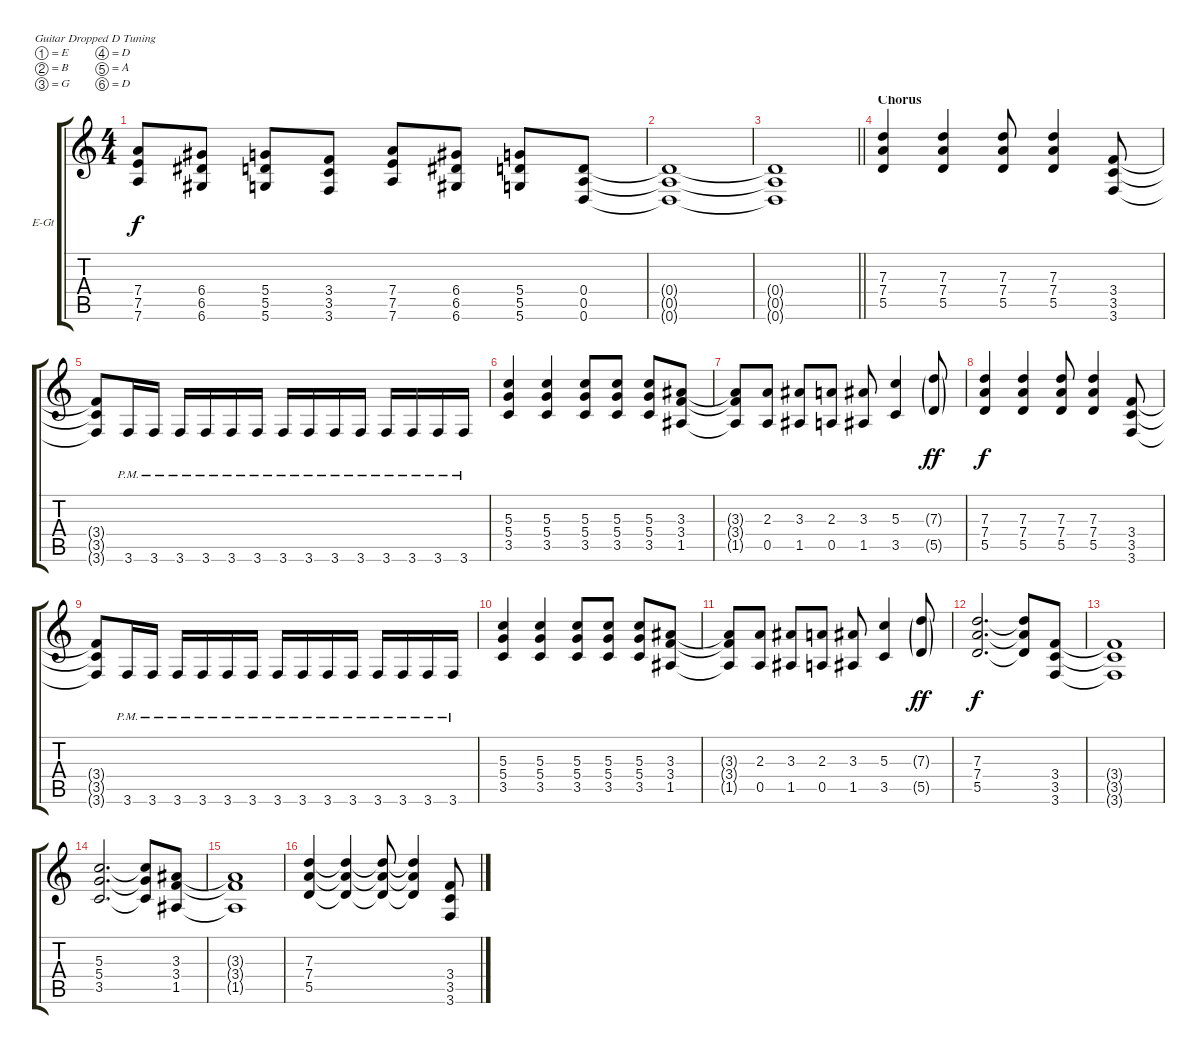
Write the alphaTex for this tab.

\bracketExtendMode groupsimilarinstruments
\firstSystemTrackNameOrientation horizontal
\otherSystemsTrackNameOrientation horizontal
\track ("Electric Guitar 1" "E-Gt") {instrument distortionguitar}
\staff {score tabs}
\tuning (E4 B3 G3 D3 A2 D2)
\ts (4 4)
\tempo (142 hide)
\clef g2
\ks c
(7.4 7.5 7.6).8{dy f} (6.4 6.5 6.6).8 (5.4 5.5 5.6).8 (3.4 3.5 3.6).8 (7.4 7.5 7.6).8 (6.4 6.5 6.6).8 (5.4 5.5 5.6).8 (0.4 0.5 0.6).8 |
(0.4{t} 0.5{t} 0.6{t}).1 |
\barLineRight lightlight
(0.4{t} 0.5{t} 0.6{t}).1 |
\section ("" "Chorus")
(7.3 7.4 5.5).4 (7.3 7.4 5.5).4 (7.3 7.4 5.5).8 (7.3 7.4 5.5).4 (3.4 3.5 3.6).8 |
(3.4{t} 3.5{t} 3.6{t}).8 3.6{pm}.16 3.6{pm}.16 3.6{pm}.16 3.6{pm}.16 3.6{pm}.16 3.6{pm}.16 3.6{pm}.16 3.6{pm}.16 3.6{pm}.16 3.6{pm}.16 3.6{pm}.16 3.6{pm}.16 3.6{pm}.16 3.6{pm}.16 |
(5.3 5.4 3.5).4 (5.3 5.4 3.5).4 (5.3 5.4 3.5).8 (5.3 5.4 3.5).8 (5.3 5.4 3.5).8 (3.3 3.4 1.5).8 |
(3.3{t} 3.4{t} 1.5{t}).8 (2.3 0.5).8 (3.3 1.5).8 (2.3 0.5).8 (3.3 1.5).8 (5.3 3.5).4 (7.3{g} 5.5{g}).8{dy ff} |
(7.3 7.4 5.5).4{dy f} (7.3 7.4 5.5).4 (7.3 7.4 5.5).8 (7.3 7.4 5.5).4 (3.4 3.5 3.6).8 |
(3.4{t} 3.5{t} 3.6{t}).8 3.6{pm}.16 3.6{pm}.16 3.6{pm}.16 3.6{pm}.16 3.6{pm}.16 3.6{pm}.16 3.6{pm}.16 3.6{pm}.16 3.6{pm}.16 3.6{pm}.16 3.6{pm}.16 3.6{pm}.16 3.6{pm}.16 3.6{pm}.16 |
(5.3 5.4 3.5).4 (5.3 5.4 3.5).4 (5.3 5.4 3.5).8 (5.3 5.4 3.5).8 (5.3 5.4 3.5).8 (3.3 3.4 1.5).8 |
(3.3{t} 3.4{t} 1.5{t}).8 (2.3 0.5).8 (3.3 1.5).8 (2.3 0.5).8 (3.3 1.5).8 (5.3 3.5).4 (7.3{g} 5.5{g}).8{dy ff} |
(7.3 7.4 5.5).2{d dy f} (7.3{t} 7.4{t} 5.5{t}).8 (3.4 3.5 3.6).8 |
(3.4{t} 3.5{t} 3.6{t}).1 |
(5.3 5.4 3.5).2{d} (5.3{t} 5.4{t} 3.5{t}).8 (3.3 3.4 1.5).8 |
(3.3{t} 3.4{t} 1.5{t}).1 |
(7.3 7.4 5.5).4 (7.3{t} 7.4{t} 5.5{t}).4 (7.3{t} 7.4{t} 5.5{t}).8 (7.3{t} 7.4{t} 5.5{t}).4 (3.4 3.5 3.6).8
